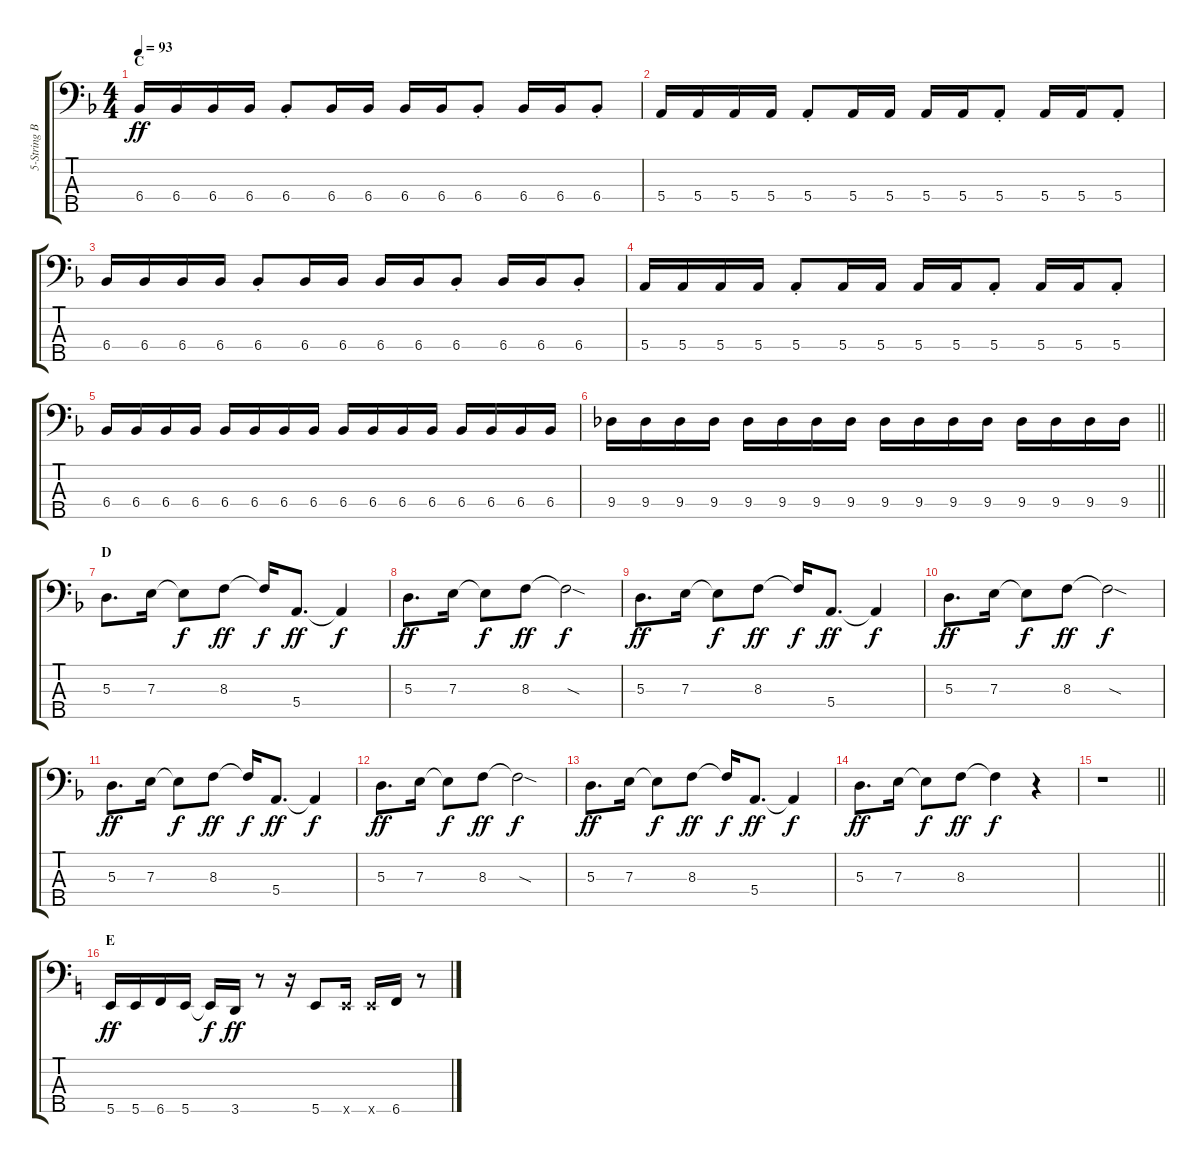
\track ("5-String Bass" "5-String B") {instrument electricbasspick}
\staff {score tabs}
\tuning (G2 D2 A1 E1 B0) {hide}
\ts (4 4)
\section ("" "C")
\tempo 93
\clef f4
\ks f
6.4.16{dy ff} 6.4.16 6.4.16 6.4.16 6.4{st}.8 6.4.16 6.4.16 6.4.16 6.4.16 6.4{st}.8 6.4.16 6.4.16 6.4{st}.8 |
5.4.16 5.4.16 5.4.16 5.4.16 5.4{st}.8 5.4.16 5.4.16 5.4.16 5.4.16 5.4{st}.8 5.4.16 5.4.16 5.4{st}.8 |
6.4.16 6.4.16 6.4.16 6.4.16 6.4{st}.8 6.4.16 6.4.16 6.4.16 6.4.16 6.4{st}.8 6.4.16 6.4.16 6.4{st}.8 |
5.4.16 5.4.16 5.4.16 5.4.16 5.4{st}.8 5.4.16 5.4.16 5.4.16 5.4.16 5.4{st}.8 5.4.16 5.4.16 5.4{st}.8 |
6.4.16 6.4.16 6.4.16 6.4.16 6.4.16 6.4.16 6.4.16 6.4.16 6.4.16 6.4.16 6.4.16 6.4.16 6.4.16 6.4.16 6.4.16 6.4.16 |
\barLineRight lightlight
9.4.16 9.4.16 9.4.16 9.4.16 9.4.16 9.4.16 9.4.16 9.4.16 9.4.16 9.4.16 9.4.16 9.4.16 9.4.16 9.4.16 9.4.16 9.4.16 |
\section ("" "D")
5.3.8{d} 7.3.16 7.3{t}.8{dy f} 8.3.8{dy ff} 8.3{t}.16{dy f} 5.4.8{d dy ff} 5.4{t}.4{dy f} |
5.3.8{d dy ff} 7.3.16 7.3{t}.8{dy f} 8.3.8{dy ff} 8.3{sod t}.2{dy f} |
5.3.8{d dy ff} 7.3.16 7.3{t}.8{dy f} 8.3.8{dy ff} 8.3{t}.16{dy f} 5.4.8{d dy ff} 5.4{t}.4{dy f} |
5.3.8{d dy ff} 7.3.16 7.3{t}.8{dy f} 8.3.8{dy ff} 8.3{sod t}.2{dy f} |
5.3.8{d dy ff} 7.3.16 7.3{t}.8{dy f} 8.3.8{dy ff} 8.3{t}.16{dy f} 5.4.8{d dy ff} 5.4{t}.4{dy f} |
5.3.8{d dy ff} 7.3.16 7.3{t}.8{dy f} 8.3.8{dy ff} 8.3{sod t}.2{dy f} |
5.3.8{d dy ff} 7.3.16 7.3{t}.8{dy f} 8.3.8{dy ff} 8.3{t}.16{dy f} 5.4.8{d dy ff} 5.4{t}.4{dy f} |
5.3.8{d dy ff} 7.3.16 7.3{t}.8{dy f} 8.3.8{dy ff} 8.3{t}.4{dy f} r.4 |
\barLineRight lightlight
r.1 |
\section ("" "E")
\ks c
5.5.16{dy ff} 5.5.16 6.5.16 5.5.16 5.5{t}.16{dy f} 3.5.16{dy ff} r.8 r.16 5.5.8 5.5{x}.16 5.5{x}.16 6.5.16 r.8
